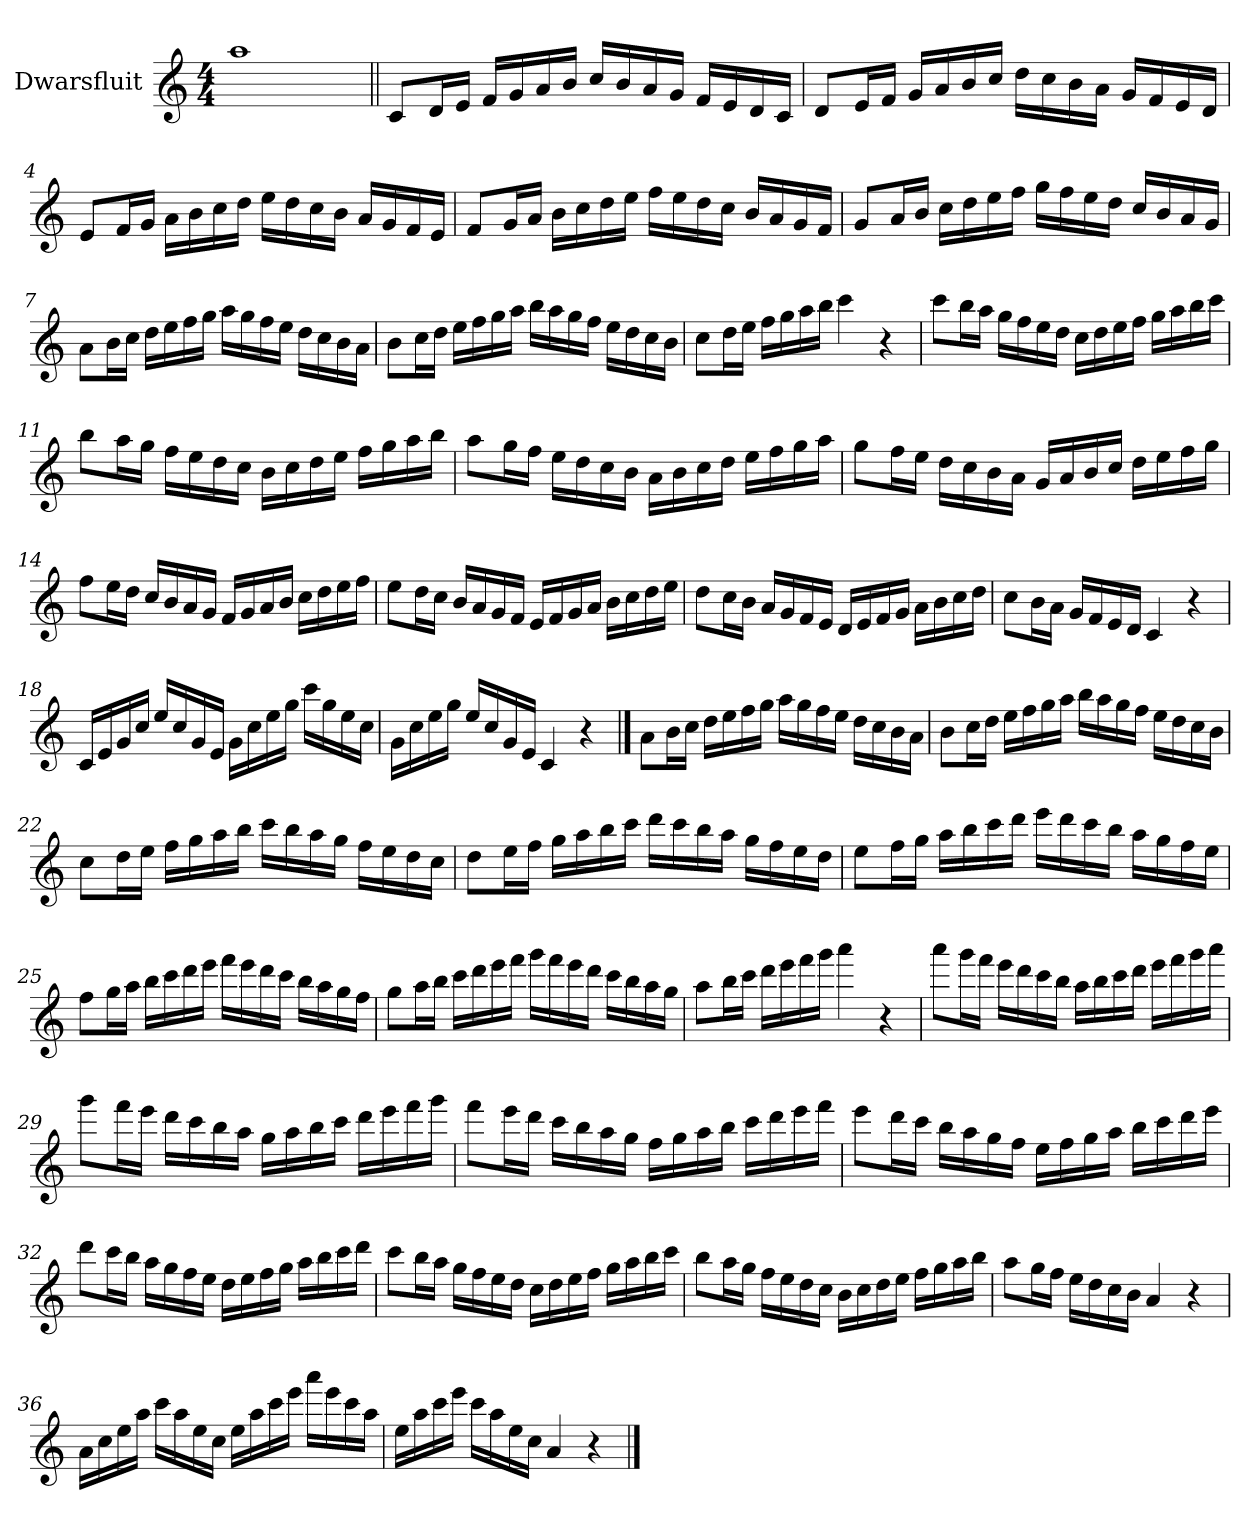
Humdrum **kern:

**kern
*part1
*staff1
*I"Dwarsfluit
*I'Fl.
*clefG2
*k[]
*M4/4
*MM60
=1
1aa
!!LO:LB:g=z
=2||
8c/L
16d/L
16e/JJ
16f/LL
16g/
16a/
16b/JJ
16cc/LL
16b/
16a/
16g/JJ
16f/LL
16e/
16d/
16c/JJ
=3
8d/L
16e/L
16f/JJ
16g/LL
16a/
16b/
16cc/JJ
16dd\LL
16cc\
16b\
16a\JJ
16g/LL
16f/
16e/
16d/JJ
=4
8e/L
16f/L
16g/JJ
16a\LL
16b\
16cc\
16dd\JJ
16ee\LL
16dd\
16cc\
16b\JJ
16a/LL
16g/
16f/
16e/JJ
!!LO:LB:g=z
=5
8f/L
16g/L
16a/JJ
16b\LL
16cc\
16dd\
16ee\JJ
16ff\LL
16ee\
16dd\
16cc\JJ
16b/LL
16a/
16g/
16f/JJ
=6
8g/L
16a/L
16b/JJ
16cc\LL
16dd\
16ee\
16ff\JJ
16gg\LL
16ff\
16ee\
16dd\JJ
16cc/LL
16b/
16a/
16g/JJ
=7
8a\L
16b\L
16cc\JJ
16dd\LL
16ee\
16ff\
16gg\JJ
16aa\LL
16gg\
16ff\
16ee\JJ
16dd\LL
16cc\
16b\
16a\JJ
!!LO:LB:g=z
=8
8b\L
16cc\L
16dd\JJ
16ee\LL
16ff\
16gg\
16aa\JJ
16bb\LL
16aa\
16gg\
16ff\JJ
16ee\LL
16dd\
16cc\
16b\JJ
=9
8cc\L
16dd\L
16ee\JJ
16ff\LL
16gg\
16aa\
16bb\JJ
4ccc\
4r
=10
8ccc\L
16bb\L
16aa\JJ
16gg\LL
16ff\
16ee\
16dd\JJ
16cc\LL
16dd\
16ee\
16ff\JJ
16gg\LL
16aa\
16bb\
16ccc\JJ
!!LO:LB:g=z
=11
8bb\L
16aa\L
16gg\JJ
16ff\LL
16ee\
16dd\
16cc\JJ
16b\LL
16cc\
16dd\
16ee\JJ
16ff\LL
16gg\
16aa\
16bb\JJ
=12
8aa\L
16gg\L
16ff\JJ
16ee\LL
16dd\
16cc\
16b\JJ
16a\LL
16b\
16cc\
16dd\JJ
16ee\LL
16ff\
16gg\
16aa\JJ
=13
8gg\L
16ff\L
16ee\JJ
16dd\LL
16cc\
16b\
16a\JJ
16g/LL
16a/
16b/
16cc/JJ
16dd\LL
16ee\
16ff\
16gg\JJ
!!LO:LB:g=z
=14
8ff\L
16ee\L
16dd\JJ
16cc/LL
16b/
16a/
16g/JJ
16f/LL
16g/
16a/
16b/JJ
16cc\LL
16dd\
16ee\
16ff\JJ
=15
8ee\L
16dd\L
16cc\JJ
16b/LL
16a/
16g/
16f/JJ
16e/LL
16f/
16g/
16a/JJ
16b\LL
16cc\
16dd\
16ee\JJ
=16
8dd\L
16cc\L
16b\JJ
16a/LL
16g/
16f/
16e/JJ
16d/LL
16e/
16f/
16g/JJ
16a\LL
16b\
16cc\
16dd\JJ
!!LO:LB:g=z
=17
8cc\L
16b\L
16a\JJ
16g/LL
16f/
16e/
16d/JJ
4c/
4r
=18
16c/LL
16e/
16g/
16cc/JJ
16ee/LL
16cc/
16g/
16e/JJ
16g\LL
16cc\
16ee\
16gg\JJ
16ccc\LL
16gg\
16ee\
16cc\JJ
=19
16g\LL
16cc\
16ee\
16gg\JJ
16ee/LL
16cc/
16g/
16e/JJ
4c/
4r
!!LO:LB:g=z
==20
8a\L
16b\L
16cc\JJ
16dd\LL
16ee\
16ff\
16gg\JJ
16aa\LL
16gg\
16ff\
16ee\JJ
16dd\LL
16cc\
16b\
16a\JJ
=21
8b\L
16cc\L
16dd\JJ
16ee\LL
16ff\
16gg\
16aa\JJ
16bb\LL
16aa\
16gg\
16ff\JJ
16ee\LL
16dd\
16cc\
16b\JJ
=22
8cc\L
16dd\L
16ee\JJ
16ff\LL
16gg\
16aa\
16bb\JJ
16ccc\LL
16bb\
16aa\
16gg\JJ
16ff\LL
16ee\
16dd\
16cc\JJ
!!LO:LB:g=z
=23
8dd\L
16ee\L
16ff\JJ
16gg\LL
16aa\
16bb\
16ccc\JJ
16ddd\LL
16ccc\
16bb\
16aa\JJ
16gg\LL
16ff\
16ee\
16dd\JJ
=24
8ee\L
16ff\L
16gg\JJ
16aa\LL
16bb\
16ccc\
16ddd\JJ
16eee\LL
16ddd\
16ccc\
16bb\JJ
16aa\LL
16gg\
16ff\
16ee\JJ
=25
8ff\L
16gg\L
16aa\JJ
16bb\LL
16ccc\
16ddd\
16eee\JJ
16fff\LL
16eee\
16ddd\
16ccc\JJ
16bb\LL
16aa\
16gg\
16ff\JJ
!!LO:LB:g=z
=26
8gg\L
16aa\L
16bb\JJ
16ccc\LL
16ddd\
16eee\
16fff\JJ
16ggg\LL
16fff\
16eee\
16ddd\JJ
16ccc\LL
16bb\
16aa\
16gg\JJ
=27
8aa\L
16bb\L
16ccc\JJ
16ddd\LL
16eee\
16fff\
16ggg\JJ
4aaa\
4r
=28
8aaa\L
16ggg\L
16fff\JJ
16eee\LL
16ddd\
16ccc\
16bb\JJ
16aa\LL
16bb\
16ccc\
16ddd\JJ
16eee\LL
16fff\
16ggg\
16aaa\JJ
!!LO:PB:g=z
=29
8ggg\L
16fff\L
16eee\JJ
16ddd\LL
16ccc\
16bb\
16aa\JJ
16gg\LL
16aa\
16bb\
16ccc\JJ
16ddd\LL
16eee\
16fff\
16ggg\JJ
=30
8fff\L
16eee\L
16ddd\JJ
16ccc\LL
16bb\
16aa\
16gg\JJ
16ff\LL
16gg\
16aa\
16bb\JJ
16ccc\LL
16ddd\
16eee\
16fff\JJ
=31
8eee\L
16ddd\L
16ccc\JJ
16bb\LL
16aa\
16gg\
16ff\JJ
16ee\LL
16ff\
16gg\
16aa\JJ
16bb\LL
16ccc\
16ddd\
16eee\JJ
!!LO:LB:g=z
=32
8ddd\L
16ccc\L
16bb\JJ
16aa\LL
16gg\
16ff\
16ee\JJ
16dd\LL
16ee\
16ff\
16gg\JJ
16aa\LL
16bb\
16ccc\
16ddd\JJ
=33
8ccc\L
16bb\L
16aa\JJ
16gg\LL
16ff\
16ee\
16dd\JJ
16cc\LL
16dd\
16ee\
16ff\JJ
16gg\LL
16aa\
16bb\
16ccc\JJ
=34
8bb\L
16aa\L
16gg\JJ
16ff\LL
16ee\
16dd\
16cc\JJ
16b\LL
16cc\
16dd\
16ee\JJ
16ff\LL
16gg\
16aa\
16bb\JJ
!!LO:LB:g=z
=35
8aa\L
16gg\L
16ff\JJ
16ee\LL
16dd\
16cc\
16b\JJ
4a/
4r
=36
16a\LL
16cc\
16ee\
16aa\JJ
16ccc\LL
16aa\
16ee\
16cc\JJ
16ee\LL
16aa\
16ccc\
16eee\JJ
16aaa\LL
16eee\
16ccc\
16aa\JJ
=37
16ee\LL
16aa\
16ccc\
16eee\JJ
16ccc\LL
16aa\
16ee\
16cc\JJ
4a/
4r
==
*-
